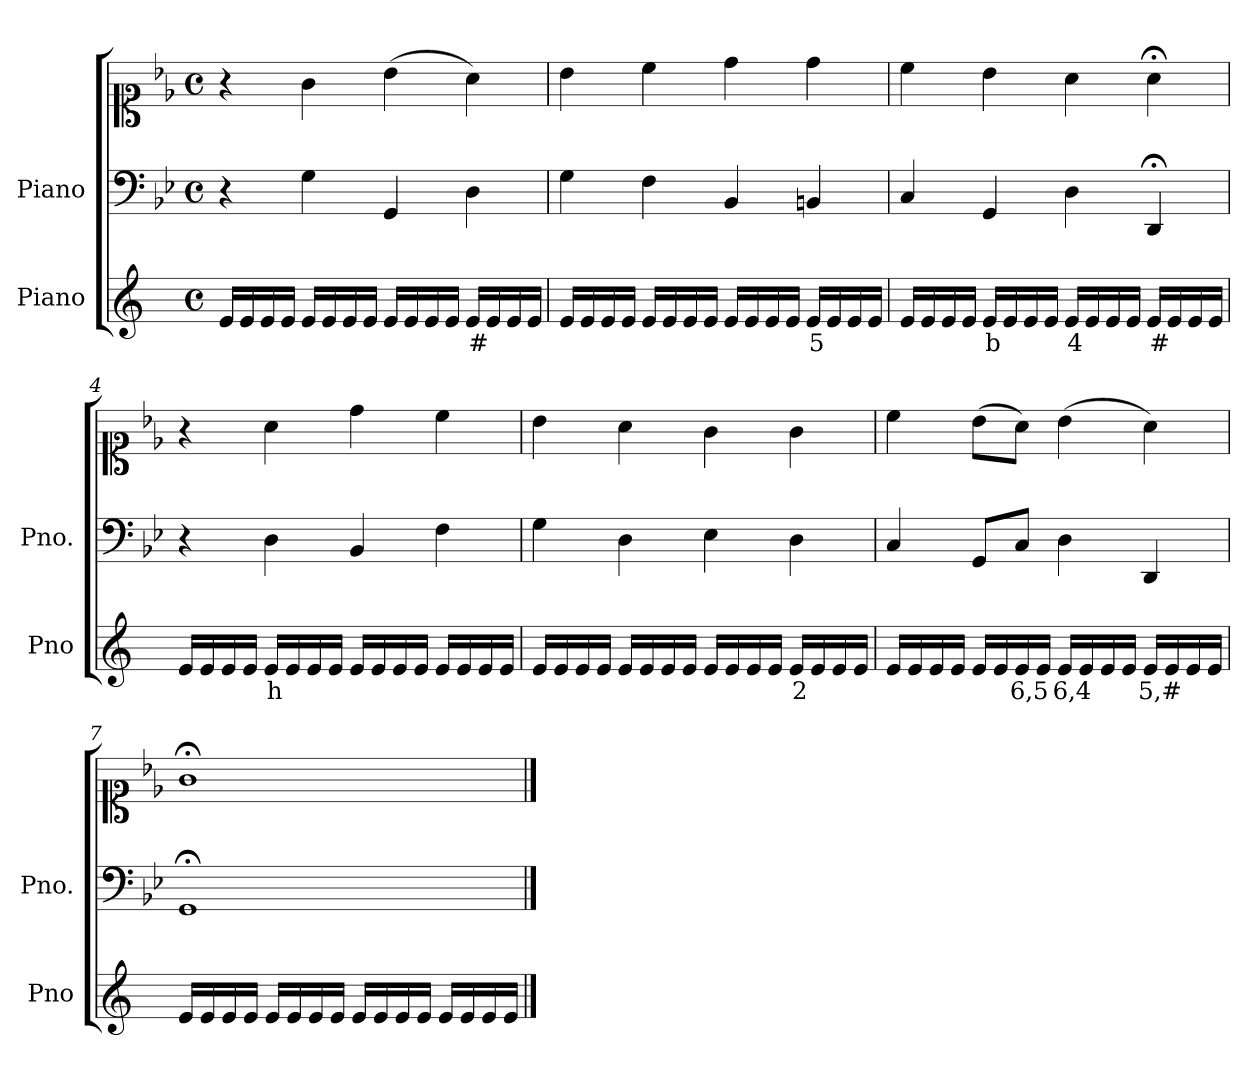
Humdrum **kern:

**kern	**text	**kern	**kern
*part2	*part2	*part1	*part1
*staff3	*staff3	*staff2	*staff1
*I"Piano	*	*I"Piano	*
*I'Pno	*	*I'Pno.	*
*clefG2	*	*clefF4	*clefC1
*k[]	*	*k[b-e-]	*k[b-e-]
*M4/4	*	*M4/4	*M4/4
*met(c)	*	*met(c)	*met(c)
=1	=1	=1	=1
16e/LL	.	4r	4r
16e/	.	.	.
16e/	.	.	.
16e/JJ	.	.	.
16e/LL	.	4G\	4g\
16e/	.	.	.
16e/	.	.	.
16e/JJ	.	.	.
16e/LL	.	4GG/	(>4b-\
16e/	.	.	.
16e/	.	.	.
16e/JJ	.	.	.
!	!LO:LY:b	!	!
16e/LL	#	4D\	4a\)
16e/	.	.	.
16e/	.	.	.
16e/JJ	.	.	.
=2	=2	=2	=2
16e/LL	.	4G\	4b-\
16e/	.	.	.
16e/	.	.	.
16e/JJ	.	.	.
16e/LL	.	4F\	4cc\
16e/	.	.	.
16e/	.	.	.
16e/JJ	.	.	.
16e/LL	.	4BB-/	4dd\
16e/	.	.	.
16e/	.	.	.
16e/JJ	.	.	.
!	!LO:LY:b	!	!
16e/LL	5	4BBn/	4dd\
16e/	.	.	.
16e/	.	.	.
16e/JJ	.	.	.
=3	=3	=3	=3
16e/LL	.	4C/	4cc\
16e/	.	.	.
16e/	.	.	.
16e/JJ	.	.	.
!	!LO:LY:b	!	!
16e/LL	b	4GG/	4b-\
16e/	.	.	.
16e/	.	.	.
16e/JJ	.	.	.
!	!LO:LY:b	!	!
16e/LL	4	4D\	4a\
16e/	.	.	.
16e/	.	.	.
16e/JJ	.	.	.
!	!LO:LY:b	!	!
16e/LL	#	4DD;</	4a;<\
16e/	.	.	.
16e/	.	.	.
16e/JJ	.	.	.
=4	=4	=4	=4
16e/LL	.	4r	4r
16e/	.	.	.
16e/	.	.	.
16e/JJ	.	.	.
!	!LO:LY:b	!	!
16e/LL	h	4D\	4a\
16e/	.	.	.
16e/	.	.	.
16e/JJ	.	.	.
16e/LL	.	4BB-/	4dd\
16e/	.	.	.
16e/	.	.	.
16e/JJ	.	.	.
16e/LL	.	4F\	4cc\
16e/	.	.	.
16e/	.	.	.
16e/JJ	.	.	.
=5	=5	=5	=5
16e/LL	.	4G\	4b-\
16e/	.	.	.
16e/	.	.	.
16e/JJ	.	.	.
16e/LL	.	4D\	4a\
16e/	.	.	.
16e/	.	.	.
16e/JJ	.	.	.
16e/LL	.	4E-\	4g\
16e/	.	.	.
16e/	.	.	.
16e/JJ	.	.	.
!	!LO:LY:b	!	!
16e/LL	2	4D\	4g\
16e/	.	.	.
16e/	.	.	.
16e/JJ	.	.	.
=6	=6	=6	=6
16e/LL	.	4C/	4cc\
16e/	.	.	.
16e/	.	.	.
16e/JJ	.	.	.
16e/LL	.	8GG/L	(>8b-\L
16e/	.	.	.
!	!LO:LY:b	!	!
16e/	6,5	8C/J	8a\J)
16e/JJ	.	.	.
!	!LO:LY:b	!	!
16e/LL	6,4	4D\	(>4b-\
16e/	.	.	.
16e/	.	.	.
16e/JJ	.	.	.
!	!LO:LY:b	!	!
16e/LL	5,#	4DD/	4a\)
16e/	.	.	.
16e/	.	.	.
16e/JJ	.	.	.
=7	=7	=7	=7
16e/LL	.	1GG;<	1g;<
16e/	.	.	.
16e/	.	.	.
16e/JJ	.	.	.
16e/LL	.	.	.
16e/	.	.	.
16e/	.	.	.
16e/JJ	.	.	.
16e/LL	.	.	.
16e/	.	.	.
16e/	.	.	.
16e/JJ	.	.	.
16e/LL	.	.	.
16e/	.	.	.
16e/	.	.	.
16e/JJ	.	.	.
==	==	==	==
*-	*-	*-	*-
